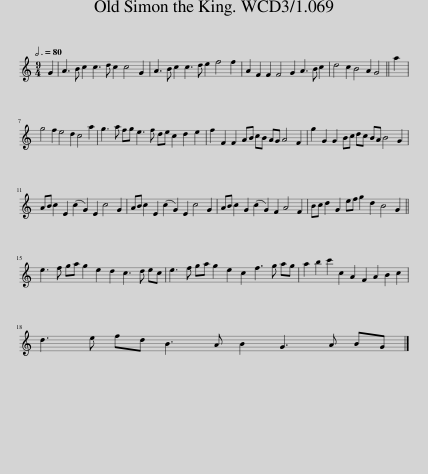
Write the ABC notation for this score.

X:1
L:1/8
Q:3/4=80
M:9/4
I:linebreak $
K:C
V:1 treble
V:1
 G2 | A3 B c2 c3 d c2 c4 G2 | A3 B c2 c3 d e2 f4 f2 | A2 F2 F2 F4 G2 A3 B c2 | d4 c2 B4 A2 G4 || %5
 a2 |$ g4 f2 e4 d2 c4 a2 | g3 a fg e3 f de c2 d2 e2 | f2 F2 F2 AB cB AG A4 F2 | g2 G2 G2 Bc dc BA B4 G2 |$ %10
 AB c2 E2 (c2 G2) E2 c4 G2 | AB c2 E2 (c2 G2) E2 c4 G2 | AB c2 G2 (c2 G2) F2 A4 F2 | Bc d2 G2 ef g2 d2 B4 G2 ||$ e3 f ga g2 e2 d2 c3 d ec | %15
 e3 f ga g2 e2 c2 f3 g ag | a2 b2 c'2 c2 A2 F2 A2 B2 c2 |$ d3 e fd B3 A B2 G3 A BG |] %18
